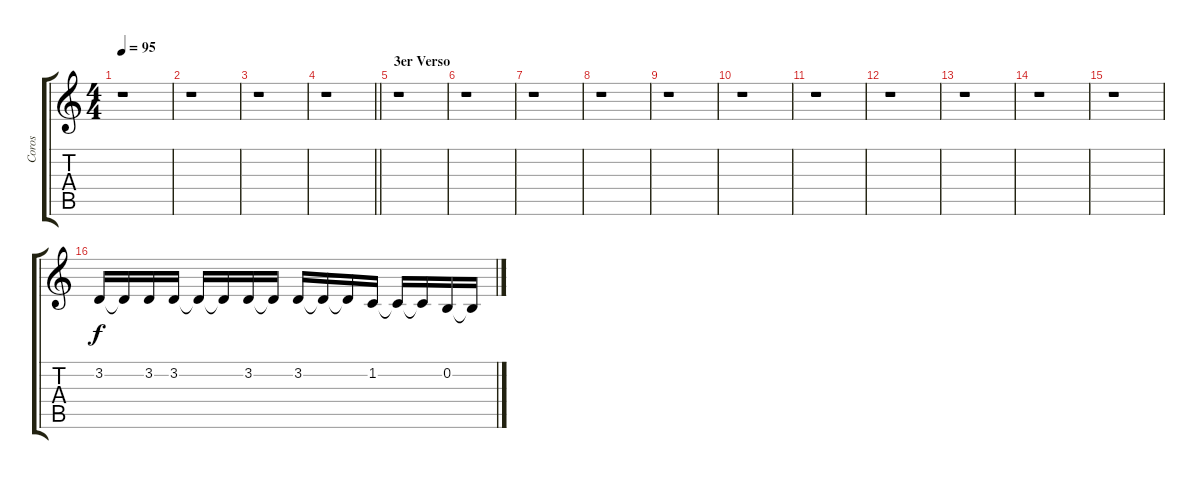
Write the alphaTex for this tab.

\track ("Coros" "Coros") {instrument cello}
\staff {score tabs}
\tuning (E4 B3 G3 D3 A2 E2) {hide}
\ts (4 4)
\tempo 95
\clef g2
\ks c
r.1{dy f} |
r.1 |
r.1 |
\barLineRight lightlight
r.1 |
\section ("" "3er Verso")
r.1 |
r.1 |
r.1 |
r.1 |
r.1 |
r.1 |
r.1 |
r.1 |
r.1 |
r.1 |
r.1 |
3.2.16 3.2{t}.16 3.2.16 3.2.16 3.2{t}.16 3.2{t}.16 3.2.16 3.2{t}.16 3.2.16 3.2{t}.16 3.2{t}.16 1.2.16 1.2{t}.16 1.2{t}.16 0.2.16 0.2{t}.16
